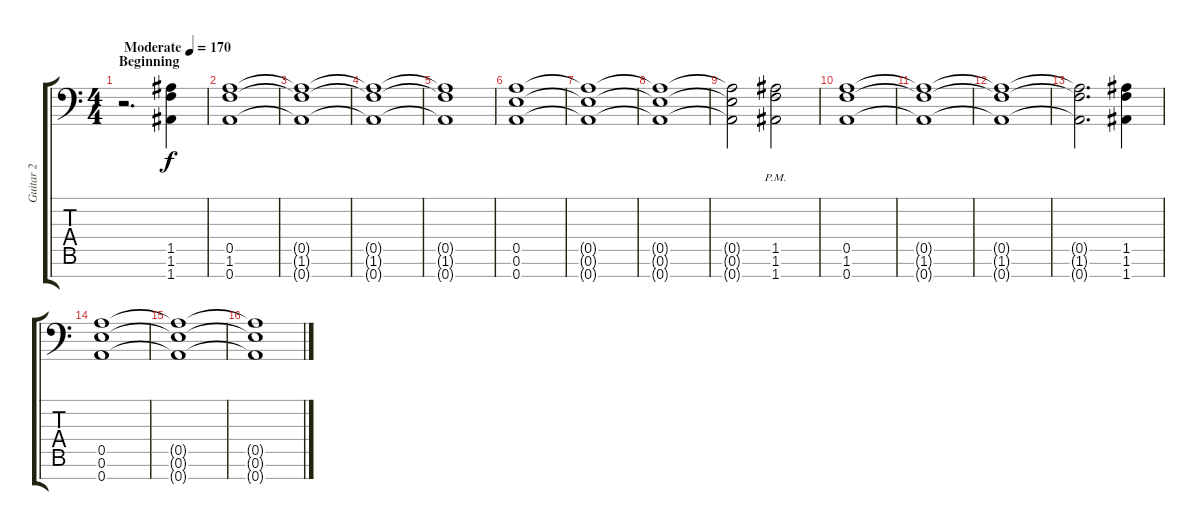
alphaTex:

\track ("Guitar 2" "Guitar 2") {instrument overdrivenguitar}
\staff {score tabs}
\tuning (E4 B3 G3 D3 A2 E2 A1) {hide}
\ts (4 4)
\section ("" "Beginning")
\tempo (170 "Moderate")
\clef f4
\ks c
r.2{d dy f instrument overdrivenguitar} (1.5 1.6 1.7).4 |
(0.5 1.6 0.7).1 |
(0.5{t} 1.6{t} 0.7{t}).1 |
(0.5{t} 1.6{t} 0.7{t}).1 |
(0.5{t} 1.6{t} 0.7{t}).1 |
(0.5 0.6 0.7).1 |
(0.5{t} 0.6{t} 0.7{t}).1 |
(0.5{t} 0.6{t} 0.7{t}).1 |
(0.5{t} 0.6{t} 0.7{t}).2 (1.5{pm} 1.6{pm} 1.7{pm}).2 |
(0.5 1.6 0.7).1 |
(0.5{t} 1.6{t} 0.7{t}).1 |
(0.5{t} 1.6{t} 0.7{t}).1 |
(0.5{t} 1.6{t} 0.7{t}).2{d} (1.5 1.6 1.7).4 |
(0.5 0.6 0.7).1 |
(0.5{t} 0.6{t} 0.7{t}).1 |
(0.5{t} 0.6{t} 0.7{t}).1
